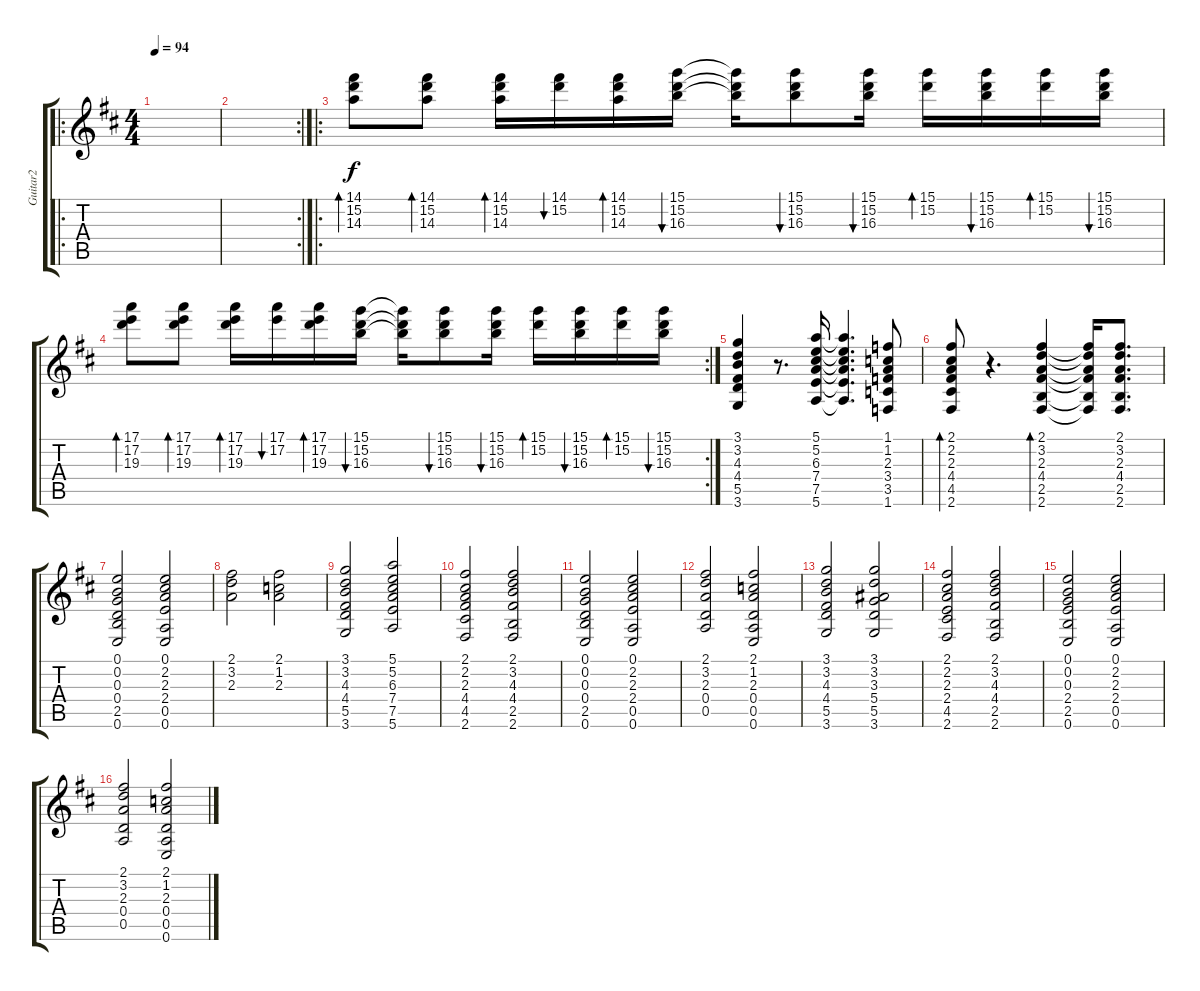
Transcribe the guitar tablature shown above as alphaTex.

\track ("Guitar2" "Guitar2") {instrument acousticguitarsteel}
\staff {score tabs}
\tuning (E4 B3 G3 D3 A2 E2) {hide}
\ro
\ts (4 4)
\tempo 94
\clef g2
\ks d
|
\rc 2
|
\ro
(14.1 15.2 14.3).8{bd 60} (14.1 15.2 14.3).8{bd 60} (14.1 15.2 14.3).16{bd 60} (14.1 15.2).16{bu 60} (14.1 15.2 14.3).16{bd 60} (15.1 15.2 16.3).16{bu 60} (15.1{t} 15.2{t} 16.3{t}).16 (15.1 15.2 16.3).8{bu 60} (15.1 15.2 16.3).16{bu 60} (15.1 15.2).16{bd 60} (15.1 15.2 16.3).16{bu 60} (15.1 15.2).16{bd 60} (15.1 15.2 16.3).16{bu 60} |
\rc 2
(17.1 17.2 19.3).8{bd 60} (17.1 17.2 19.3).8{bd 60} (17.1 17.2 19.3).16{bd 60} (17.1 17.2).16{bu 60} (17.1 17.2 19.3).16{bd 60} (15.1 15.2 16.3).16{bu 60} (15.1{t} 15.2{t} 16.3{t}).16 (15.1 15.2 16.3).8{bu 60} (15.1 15.2 16.3).16{bu 60} (15.1 15.2).16{bd 60} (15.1 15.2 16.3).16{bu 60} (15.1 15.2).16{bd 60} (15.1 15.2 16.3).16{bu 60} |
(3.1 3.2 4.3 4.4 5.5 3.6).4 r.8{d} (5.1 5.2 6.3 7.4 7.5 5.6).16 (5.1{t} 5.2{t} 6.3{t} 7.4{t} 7.5{t} 5.6{t}).4{d} (1.1 1.2 2.3 3.4 3.5 1.6).8 |
(2.1 2.2 2.3 4.4 4.5 2.6).8{bd 60} r.4{d} (2.1 3.2 2.3 4.4 2.5 2.6).4{bd 60} (2.1{t} 3.2{t} 2.3{t} 4.4{t} 2.5{t} 2.6{t}).16 (2.1 3.2 2.3 4.4 2.5 2.6).8{d} |
(0.1 0.2 0.3 0.4 2.5 0.6).2 (0.1 2.2 2.3 2.4 0.5 0.6).2 |
(2.1 3.2 2.3).2 (2.1 1.2 2.3).2 |
(3.1 3.2 4.3 4.4 5.5 3.6).2 (5.1 5.2 6.3 7.4 7.5 5.6).2 |
(2.1 2.2 2.3 4.4 4.5 2.6).2 (2.1 3.2 4.3 4.4 2.5 2.6).2 |
(0.1 0.2 0.3 0.4 2.5 0.6).2 (0.1 2.2 2.3 2.4 0.5 0.6).2 |
(2.1 3.2 2.3 0.4 0.5).2 (2.1 1.2 2.3 0.4 0.5 0.6).2 |
(3.1 3.2 4.3 4.4 5.5 3.6).2 (3.1 3.2 3.3 5.4 5.5 3.6).2 |
(2.1 2.2 2.3 2.4 4.5 2.6).2 (2.1 3.2 4.3 4.4 2.5 2.6).2 |
(0.1 0.2 0.3 2.4 2.5 0.6).2 (0.1 2.2 2.3 2.4 0.5 0.6).2 |
(2.1 3.2 2.3 0.4 0.5).2 (2.1 1.2 2.3 0.4 0.5 0.6).2
